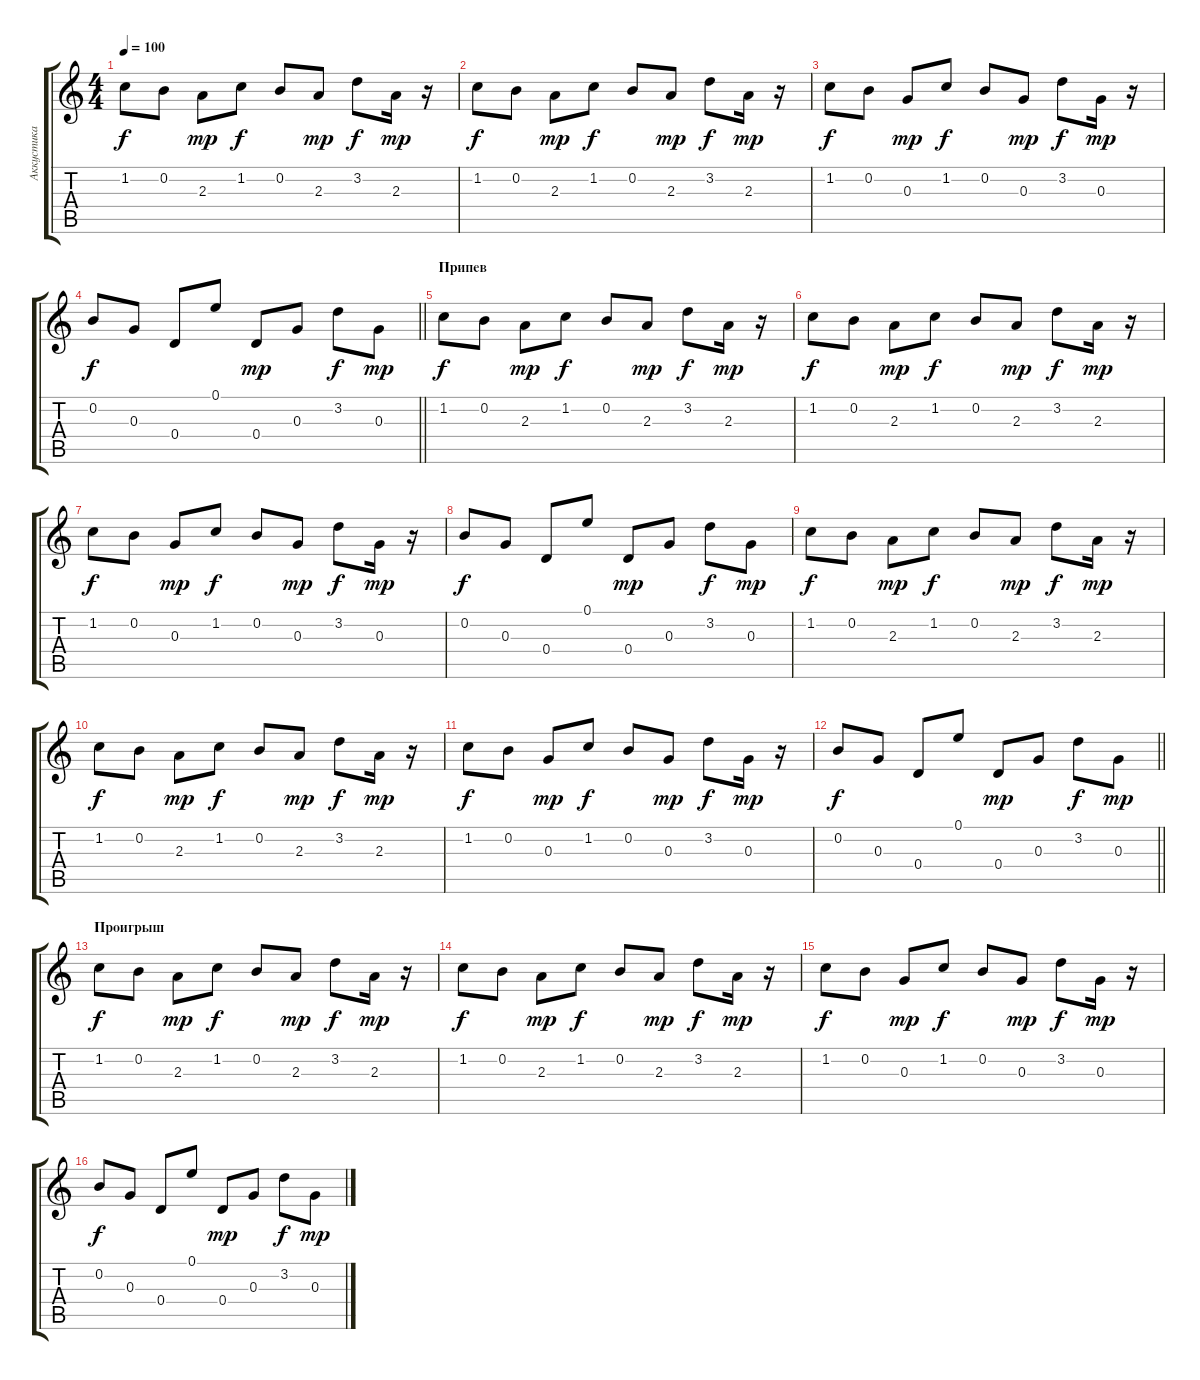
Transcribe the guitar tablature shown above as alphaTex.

\track ("Аккустика" "Аккустика") {instrument acousticguitarsteel}
\staff {score tabs}
\tuning (E4 B3 G3 D3 A2 E2) {hide}
\ts (4 4)
\tempo 100
\clef g2
\ks c
1.2.8{dy f} 0.2.8 2.3.8{dy mp} 1.2.8{dy f} 0.2.8 2.3.8{dy mp} 3.2.8{dy f} 2.3.16{dy mp} r.16 |
1.2.8{dy f} 0.2.8 2.3.8{dy mp} 1.2.8{dy f} 0.2.8 2.3.8{dy mp} 3.2.8{dy f} 2.3.16{dy mp} r.16 |
1.2.8{dy f} 0.2.8 0.3.8{dy mp} 1.2.8{dy f} 0.2.8 0.3.8{dy mp} 3.2.8{dy f} 0.3.16{dy mp} r.16 |
\barLineRight lightlight
0.2.8{dy f} 0.3.8 0.4.8 0.1.8 0.4.8{dy mp} 0.3.8 3.2.8{dy f} 0.3.8{dy mp} |
\section ("" "Припев")
1.2.8{dy f} 0.2.8 2.3.8{dy mp} 1.2.8{dy f} 0.2.8 2.3.8{dy mp} 3.2.8{dy f} 2.3.16{dy mp} r.16 |
1.2.8{dy f} 0.2.8 2.3.8{dy mp} 1.2.8{dy f} 0.2.8 2.3.8{dy mp} 3.2.8{dy f} 2.3.16{dy mp} r.16 |
1.2.8{dy f} 0.2.8 0.3.8{dy mp} 1.2.8{dy f} 0.2.8 0.3.8{dy mp} 3.2.8{dy f} 0.3.16{dy mp} r.16 |
0.2.8{dy f} 0.3.8 0.4.8 0.1.8 0.4.8{dy mp} 0.3.8 3.2.8{dy f} 0.3.8{dy mp} |
1.2.8{dy f} 0.2.8 2.3.8{dy mp} 1.2.8{dy f} 0.2.8 2.3.8{dy mp} 3.2.8{dy f} 2.3.16{dy mp} r.16 |
1.2.8{dy f} 0.2.8 2.3.8{dy mp} 1.2.8{dy f} 0.2.8 2.3.8{dy mp} 3.2.8{dy f} 2.3.16{dy mp} r.16 |
1.2.8{dy f} 0.2.8 0.3.8{dy mp} 1.2.8{dy f} 0.2.8 0.3.8{dy mp} 3.2.8{dy f} 0.3.16{dy mp} r.16 |
\barLineRight lightlight
0.2.8{dy f} 0.3.8 0.4.8 0.1.8 0.4.8{dy mp} 0.3.8 3.2.8{dy f} 0.3.8{dy mp} |
\section ("" "Проигрыш")
1.2.8{dy f} 0.2.8 2.3.8{dy mp} 1.2.8{dy f} 0.2.8 2.3.8{dy mp} 3.2.8{dy f} 2.3.16{dy mp} r.16 |
1.2.8{dy f} 0.2.8 2.3.8{dy mp} 1.2.8{dy f} 0.2.8 2.3.8{dy mp} 3.2.8{dy f} 2.3.16{dy mp} r.16 |
1.2.8{dy f} 0.2.8 0.3.8{dy mp} 1.2.8{dy f} 0.2.8 0.3.8{dy mp} 3.2.8{dy f} 0.3.16{dy mp} r.16 |
0.2.8{dy f} 0.3.8 0.4.8 0.1.8 0.4.8{dy mp} 0.3.8 3.2.8{dy f} 0.3.8{dy mp}
